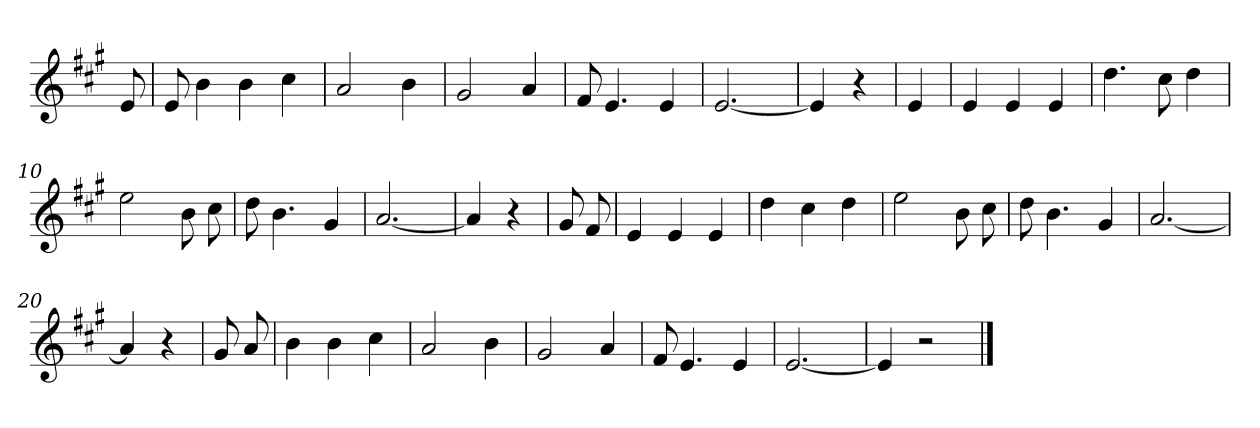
**kern
*part1
*staff1
*clefG2
*k[f#c#g#]
=
8e
=1
8e
4b
4b
4cc#
=2
2a
4b
=3
2g#
4a
=4
8f#
4.e
4e
=5
[2.e
=6
4e]
4r
=7
4e
=8
4e
4e
4e
=9
4.dd
8cc#
4dd
=10
2ee
8b
8cc#
=11
8dd
4.b
4g#
=12
[2.a
=13
4a]
4r
=14
8g#
8f#
=15
4e
4e
4e
=16
4dd
4cc#
4dd
=17
2ee
8b
8cc#
=18
8dd
4.b
4g#
=19
[2.a
=20
4a]
4r
=21
8g#
8a
=22
4b
4b
4cc#
=23
2a
4b
=24
2g#
4a
=25
8f#
4.e
4e
=26
[2.e
=27
4e]
2r
==
*-
